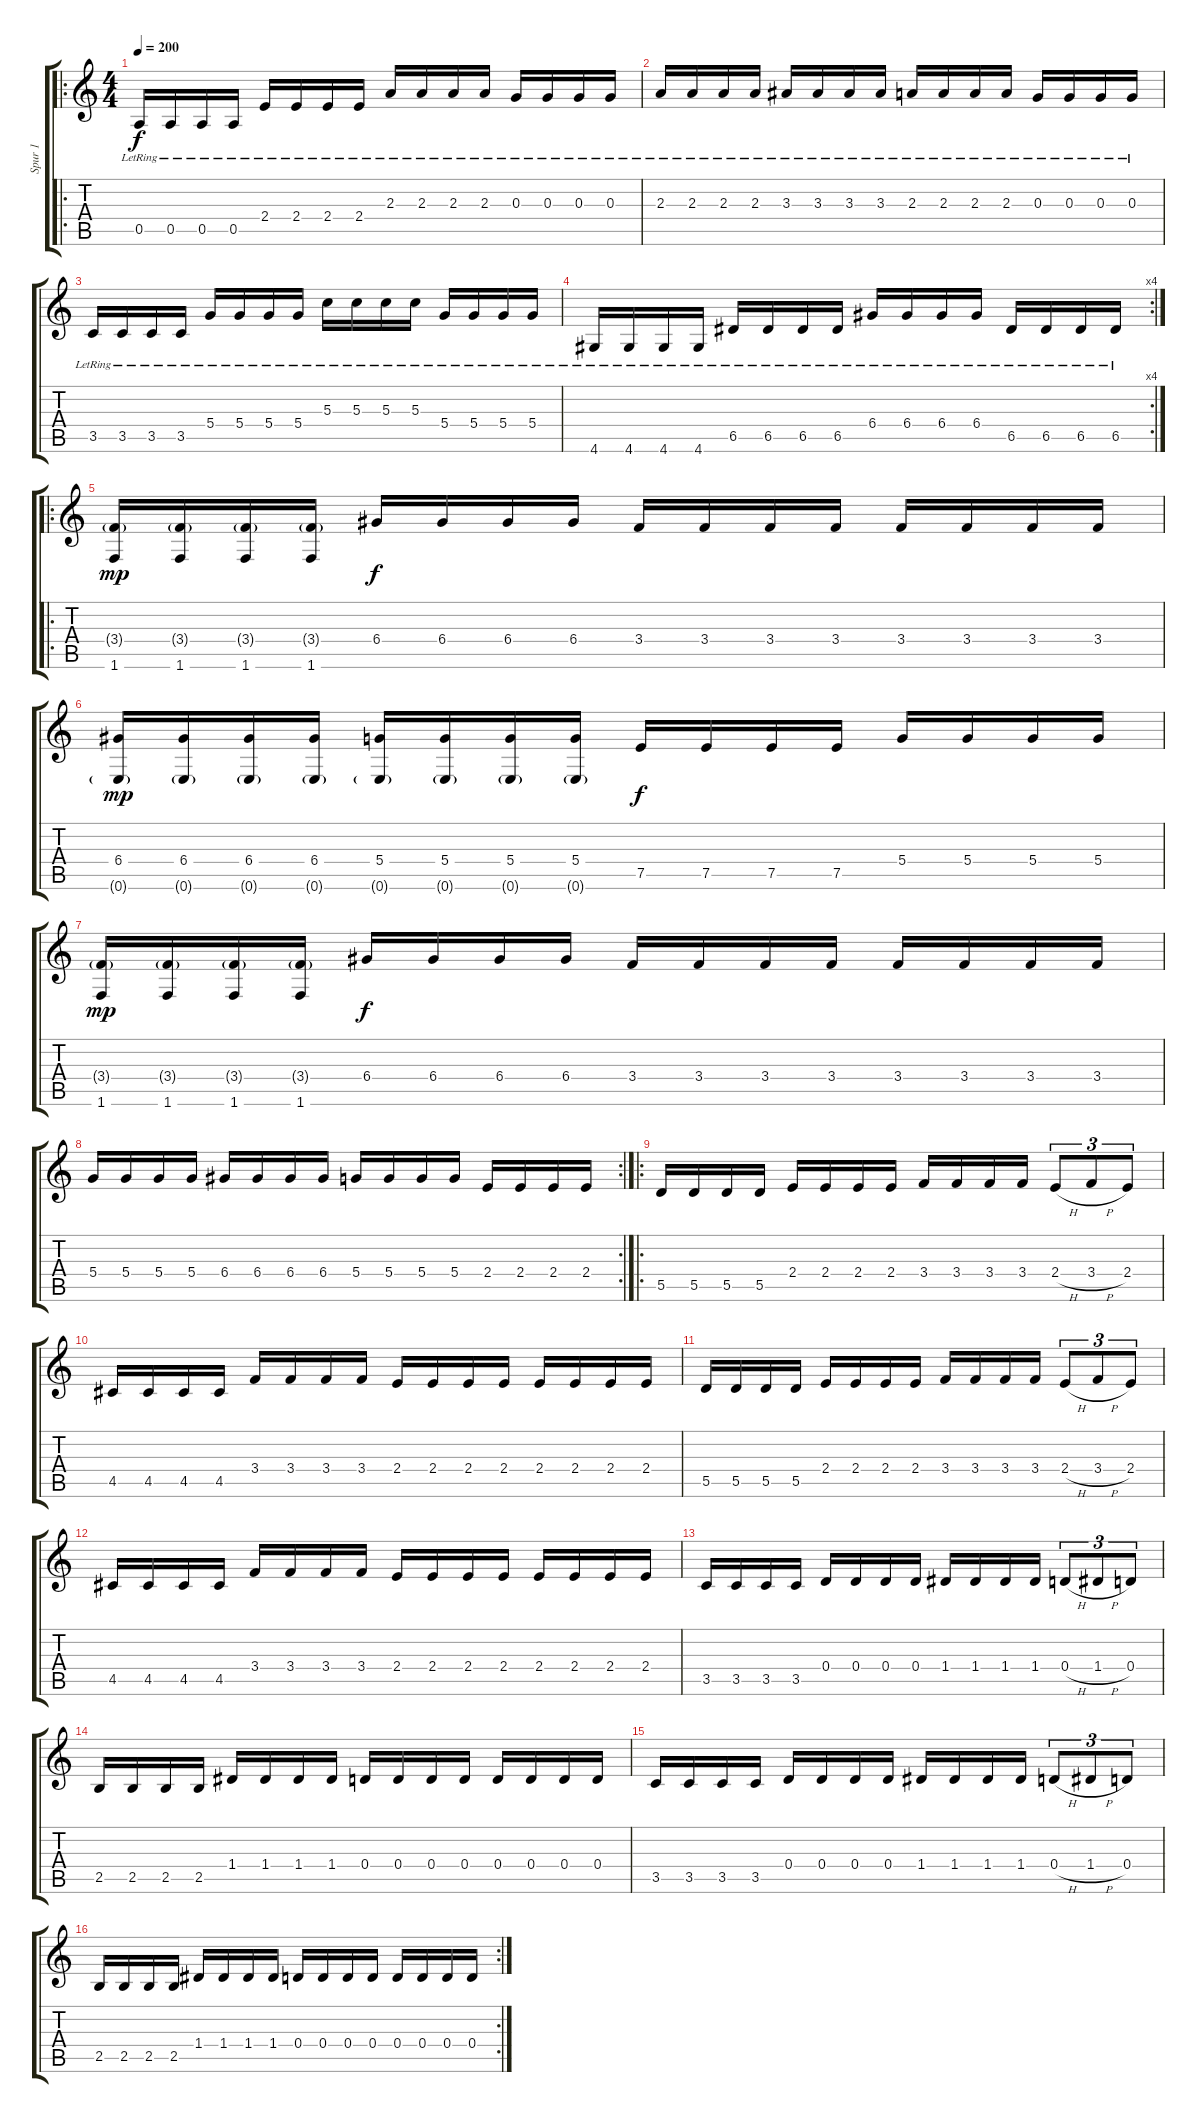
\track ("Spur 1" "Spur 1") {instrument distortionguitar}
\staff {score tabs}
\tuning (E4 B3 G3 D3 A2 E2) {hide}
\ro
\ts (4 4)
\tempo 200
\clef g2
\ks c
0.5{lr}.16{dy f} 0.5{lr}.16 0.5{lr}.16 0.5{lr}.16 2.4{lr}.16 2.4{lr}.16 2.4{lr}.16 2.4{lr}.16 2.3{lr}.16 2.3{lr}.16 2.3{lr}.16 2.3{lr}.16 0.3{lr}.16 0.3{lr}.16 0.3{lr}.16 0.3{lr}.16 |
2.3{lr}.16 2.3{lr}.16 2.3{lr}.16 2.3{lr}.16 3.3{lr}.16 3.3{lr}.16 3.3{lr}.16 3.3{lr}.16 2.3{lr}.16 2.3{lr}.16 2.3{lr}.16 2.3{lr}.16 0.3{lr}.16 0.3{lr}.16 0.3{lr}.16 0.3{lr}.16 |
3.5{lr}.16 3.5{lr}.16 3.5{lr}.16 3.5{lr}.16 5.4{lr}.16 5.4{lr}.16 5.4{lr}.16 5.4{lr}.16 5.3{lr}.16 5.3{lr}.16 5.3{lr}.16 5.3{lr}.16 5.4{lr}.16 5.4{lr}.16 5.4{lr}.16 5.4{lr}.16 |
\rc 4
4.6{lr}.16 4.6{lr}.16 4.6{lr}.16 4.6{lr}.16 6.5{lr}.16 6.5{lr}.16 6.5{lr}.16 6.5{lr}.16 6.4{lr}.16 6.4{lr}.16 6.4{lr}.16 6.4{lr}.16 6.5{lr}.16 6.5{lr}.16 6.5{lr}.16 6.5{lr}.16 |
\ro
(3.4{g} 1.6).16{dy mp} (3.4{g} 1.6).16 (3.4{g} 1.6).16 (3.4{g} 1.6).16 6.4.16{dy f} 6.4.16 6.4.16 6.4.16 3.4.16 3.4.16 3.4.16 3.4.16 3.4.16 3.4.16 3.4.16 3.4.16 |
(6.4 0.6{g}).16{dy mp} (6.4 0.6{g}).16 (6.4 0.6{g}).16 (6.4 0.6{g}).16 (5.4 0.6{g}).16 (5.4 0.6{g}).16 (5.4 0.6{g}).16 (5.4 0.6{g}).16 7.5.16{dy f} 7.5.16 7.5.16 7.5.16 5.4.16 5.4.16 5.4.16 5.4.16 |
(3.4{g} 1.6).16{dy mp} (3.4{g} 1.6).16 (3.4{g} 1.6).16 (3.4{g} 1.6).16 6.4.16{dy f} 6.4.16 6.4.16 6.4.16 3.4.16 3.4.16 3.4.16 3.4.16 3.4.16 3.4.16 3.4.16 3.4.16 |
\rc 2
5.4.16 5.4.16 5.4.16 5.4.16 6.4.16 6.4.16 6.4.16 6.4.16 5.4.16 5.4.16 5.4.16 5.4.16 2.4.16 2.4.16 2.4.16 2.4.16 |
\ro
5.5.16 5.5.16 5.5.16 5.5.16 2.4.16 2.4.16 2.4.16 2.4.16 3.4.16 3.4.16 3.4.16 3.4.16 2.4{h}.8{tu (3 2)} 3.4{h}.8{tu (3 2)} 2.4.8{tu (3 2)} |
4.5.16 4.5.16 4.5.16 4.5.16 3.4.16 3.4.16 3.4.16 3.4.16 2.4.16 2.4.16 2.4.16 2.4.16 2.4.16 2.4.16 2.4.16 2.4.16 |
5.5.16 5.5.16 5.5.16 5.5.16 2.4.16 2.4.16 2.4.16 2.4.16 3.4.16 3.4.16 3.4.16 3.4.16 2.4{h}.8{tu (3 2)} 3.4{h}.8{tu (3 2)} 2.4.8{tu (3 2)} |
4.5.16 4.5.16 4.5.16 4.5.16 3.4.16 3.4.16 3.4.16 3.4.16 2.4.16 2.4.16 2.4.16 2.4.16 2.4.16 2.4.16 2.4.16 2.4.16 |
3.5.16 3.5.16 3.5.16 3.5.16 0.4.16 0.4.16 0.4.16 0.4.16 1.4.16 1.4.16 1.4.16 1.4.16 0.4{h}.8{tu (3 2)} 1.4{h}.8{tu (3 2)} 0.4.8{tu (3 2)} |
2.5.16 2.5.16 2.5.16 2.5.16 1.4.16 1.4.16 1.4.16 1.4.16 0.4.16 0.4.16 0.4.16 0.4.16 0.4.16 0.4.16 0.4.16 0.4.16 |
3.5.16 3.5.16 3.5.16 3.5.16 0.4.16 0.4.16 0.4.16 0.4.16 1.4.16 1.4.16 1.4.16 1.4.16 0.4{h}.8{tu (3 2)} 1.4{h}.8{tu (3 2)} 0.4.8{tu (3 2)} |
\rc 2
2.5.16 2.5.16 2.5.16 2.5.16 1.4.16 1.4.16 1.4.16 1.4.16 0.4.16 0.4.16 0.4.16 0.4.16 0.4.16 0.4.16 0.4.16 0.4.16
